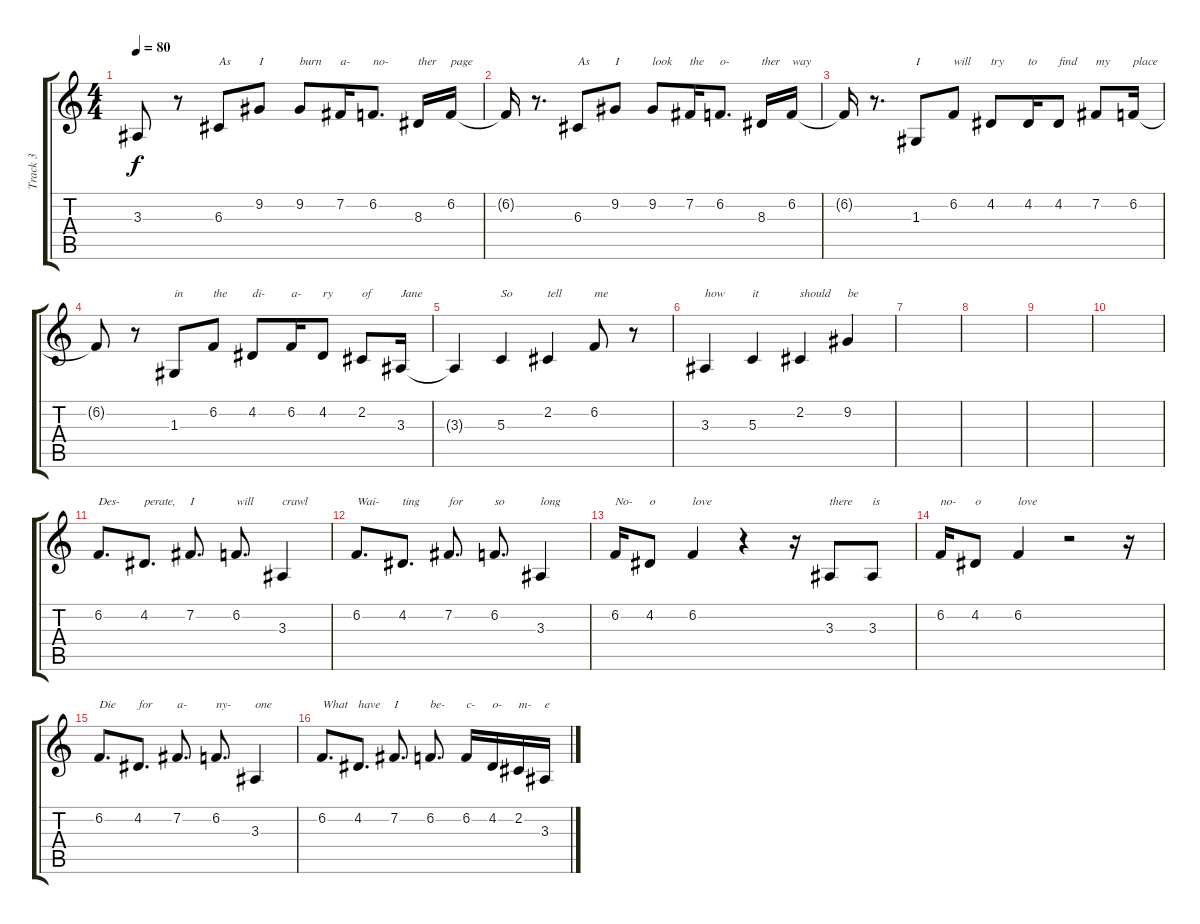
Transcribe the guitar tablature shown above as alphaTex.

\track ("Track 3" "Track 3") {instrument sopranosax}
\staff {score tabs}
\tuning (E4 B3 G3 D3 A2 E2) {hide}
\ts (4 4)
\tempo 80
\clef g2
\ks c
3.3{t}.8{dy f} r.8 6.3.8{txt "As"} 9.2.8{txt "I"} 9.2.8{txt "burn"} 7.2.16{txt "a-"} 6.2.8{d txt "no-"} 8.3.16{txt "ther"} 6.2.16{txt "page"} |
6.2{t}.16 r.8{d} 6.3.8{txt "As"} 9.2.8{txt "I"} 9.2.8{txt "look"} 7.2.16{txt "the"} 6.2.8{d txt "o-"} 8.3.16{txt "ther"} 6.2.16{txt "way"} |
6.2{t}.16 r.8{d} 1.3.8{txt "I"} 6.2.8{txt "will"} 4.2.8{txt "try"} 4.2.16{txt "to"} 4.2.8{txt "find"} 7.2.8{txt "my"} 6.2.16{txt "place"} |
6.2{t}.8 r.8 1.3.8{txt "in"} 6.2.8{txt "the"} 4.2.8{txt "di-"} 6.2.16{txt "a-"} 4.2.8{txt "ry"} 2.2.8{txt "of"} 3.3.16{txt "Jane"} |
3.3{t}.4 5.3.4{txt "So"} 2.2.4{txt "tell"} 6.2.8{txt "me"} r.8 |
3.3.4{txt "how"} 5.3.4{txt "it"} 2.2.4{txt "should"} 9.2.4{txt "be"} |
|
|
|
|
6.2.8{d txt "Des-"} 4.2.8{d txt "perate,"} 7.2.8{d txt "I"} 6.2.8{d txt "will"} 3.3.4{txt "crawl"} |
6.2.8{d txt "Wai-"} 4.2.8{d txt "ting"} 7.2.8{d txt "for"} 6.2.8{d txt "so"} 3.3.4{txt "long"} |
6.2.16{txt "No-"} 4.2.8{txt "o"} 6.2.4{txt "love"} r.4 r.16 3.3.8{txt "there"} 3.3.8{txt "is"} |
6.2.16{txt "no-"} 4.2.8{txt "o"} 6.2.4{txt "love"} r.2 r.16 |
6.2.8{d txt "Die"} 4.2.8{d txt "for"} 7.2.8{d txt "a-"} 6.2.8{d txt "ny-"} 3.3.4{txt "one"} |
6.2.8{d txt "What"} 4.2.8{d txt "have"} 7.2.8{d txt "I"} 6.2.8{d txt "be-"} 6.2.16{txt "c-"} 4.2.16{txt "o-"} 2.2.16{txt "m-"} 3.3.16{txt "e"}
